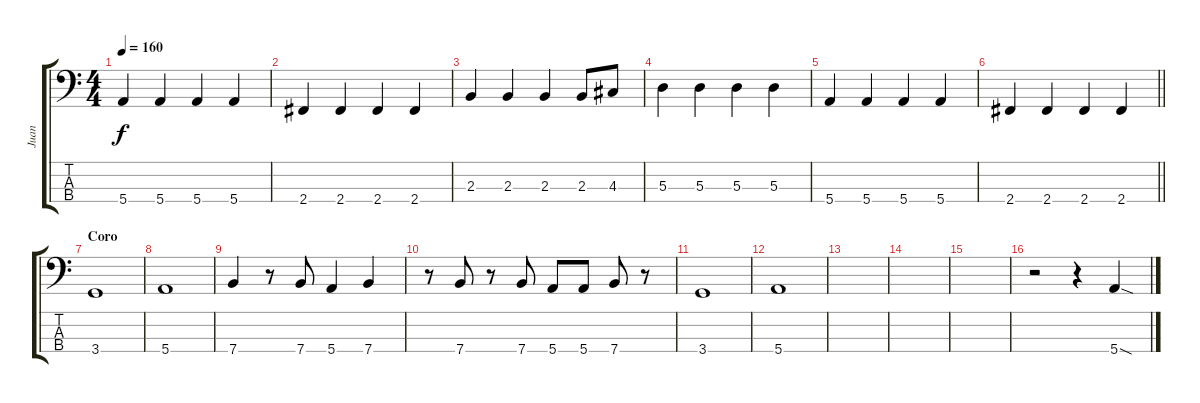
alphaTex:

\track ("Juan" "Juan") {instrument electricbassfinger}
\staff {score tabs}
\tuning (G2 D2 A1 E1) {hide}
\ts (4 4)
\tempo 160
\clef f4
\ks c
5.4.4{dy f} 5.4.4 5.4.4 5.4.4 |
2.4.4 2.4.4 2.4.4 2.4.4 |
2.3.4 2.3.4 2.3.4 2.3.8 4.3.8 |
5.3.4 5.3.4 5.3.4 5.3.4 |
5.4.4 5.4.4 5.4.4 5.4.4 |
\barLineRight lightlight
2.4.4 2.4.4 2.4.4 2.4.4 |
\section ("" "Coro")
3.4.1 |
5.4.1 |
7.4.4 r.8 7.4.8 5.4.4 7.4.4 |
r.8 7.4.8 r.8 7.4.8 5.4.8 5.4.8 7.4.8 r.8 |
3.4.1 |
5.4.1 |
|
|
|
r.2 r.4 5.4{sod}.4
